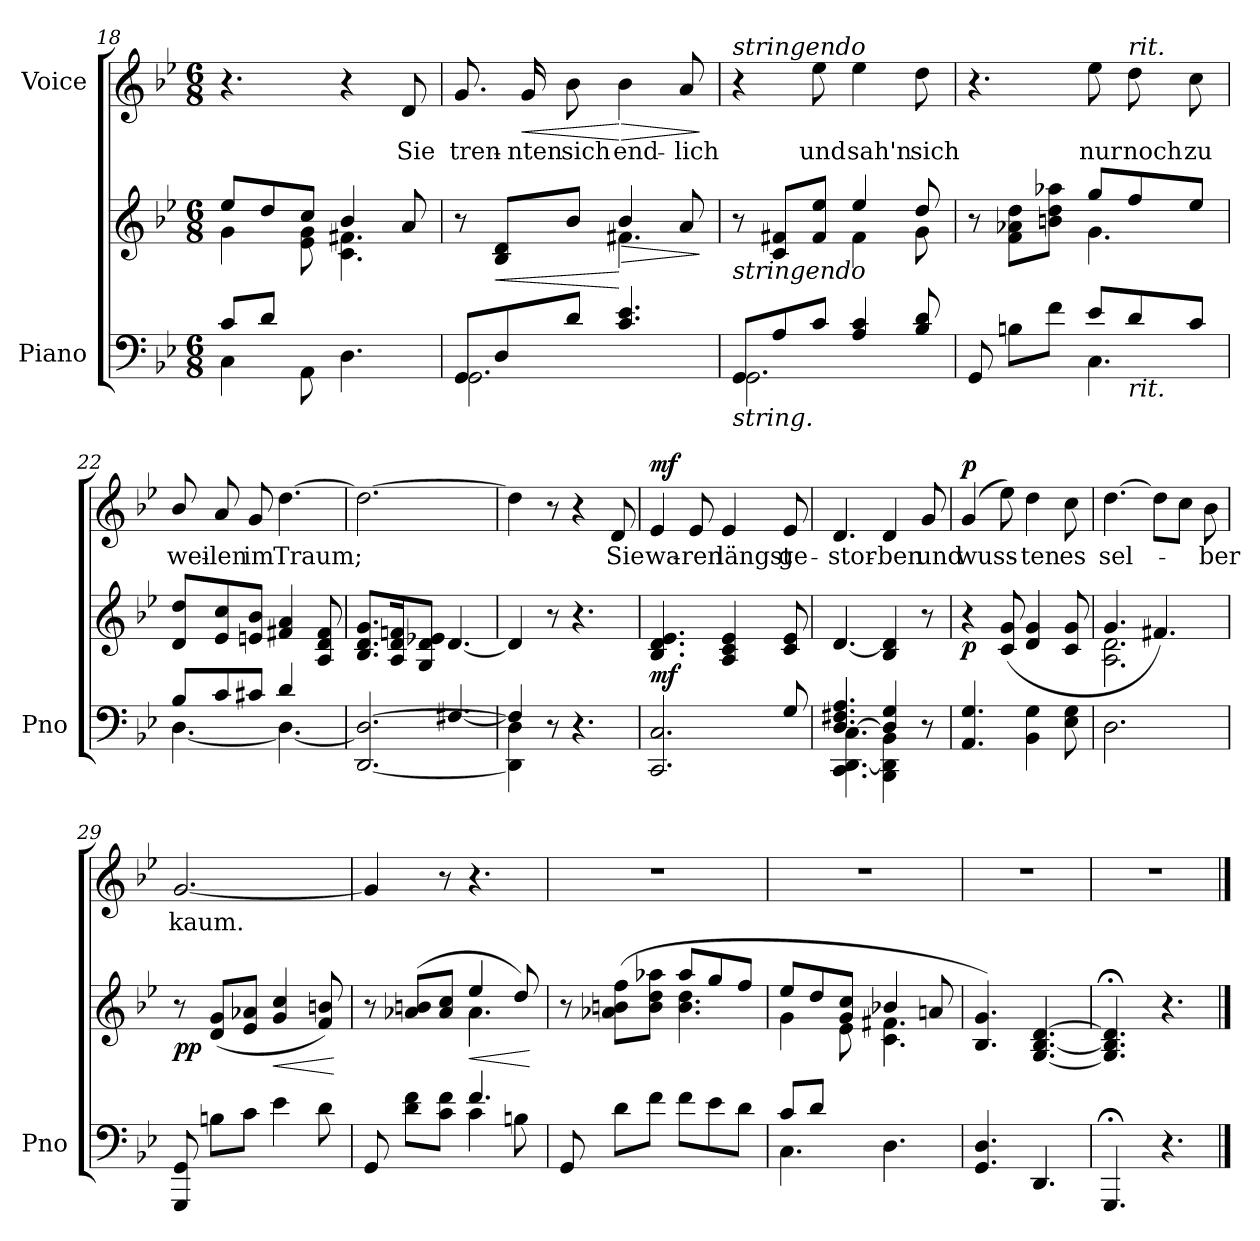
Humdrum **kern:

**kern	**kern	**dynam	**kern	**text	**dynam
*part2	*part2	*part2	*part1	*part1	*part1
*staff3	*staff2	*staff2/3	*staff1	*staff1	*staff1
*I"Piano	*	*	*I"Voice	*	*
*I'Pno	*	*	*	*	*
*clefF4	*clefG2	*	*clefG2	*	*
*k[b-e-]	*k[b-e-]	*	*k[b-e-]	*	*
*g:	*g:	*	*g:	*	*
*M6/8	*M6/8	*	*M6/8	*	*
=18	=18	=18	=18	=18	=18
*^	*^	*	*	*	*
4C\	8c/L	8ee-/L	4g\	.	4.r	.	.
.	8d/J	8dd/	.	.	.	.	.
8AA\	2ryy	8cc/J	8e-\ 8g\	.	.	.	.
4.D\	.	4b-/	4.c\ 4.f#X\	.	4r	.	.
!	!	!	!	!	!	!LO:LY:b	!
.	.	8a/	.	.	8d/	Sie	.
=19	=19	=19	=19	=19	=19	=19	=19
!	!	!	!	!	!	!LO:LY:b	!
8GG/L	2.GG\	8r	4.ryy	.	8.g/	tren-	.
!	!	!	!	!LO:HP:b	!	!	!
8D/	.	8B-/ 8d/L	.	<	.	.	.
!	!	!	!	!	!	!LO:LY:b	!LO:HP:b
.	.	.	.	.	16g/	-nten	<
!	!	!	!	!	!	!LO:LY:b	!
8d/J	.	8b-/J	.	.	8b-\	sich	.
!	!	!	!	!LO:HP:n=1:b	!	!LO:LY:b	!LO:HP:n=1:b
4.c/ 4.e-/	.	4b-/	4.f#X\	[ >	4b-\	end-	[ >
!	!	!	!	!	!	!LO:LY:b	!
.	.	8a/	.	.	8a/	-lich	.
*v	*v	*	*	*	*	*	*
*	*v	*v	*	*	*	*
.	.	]	.	.	]
=20	=20	=20	=20	=20	=20
*^	*^	*	*	*	*
!	!	!	!	!	!LO:TX:a:i:t=stringendo	!	!
!	!	!LO:TX:b:i:t=stringendo	!	!	!	!	!
!LO:TX:b:i:t=string.	!	!	!	!	!	!	!
8GG/L	2.GG\	8r	4.ryy	.	4r	.	.
8A/	.	8c/ 8f#X/L	.	.	.	.	.
!	!	!	!	!	!	!LO:LY:b	!
8c/J	.	8f#/ 8ee-/J	.	.	8ee-\	und	.
!	!	!	!	!	!	!LO:LY:b	!
4A/ 4c/	.	4ee-/	4f#\	.	4ee-\	sah'n	.
!	!	!	!	!	!	!LO:LY:b	!
8B-/ 8d/	.	8dd/	8g\	.	8dd\	sich	.
!!LO:LB:g=z
=21	=21	=21	=21	=21	=21	=21	=21
8GG/	4ryy	8r	4.ryy	.	4.r	.	.
8Bn\L	.	8f\ 8a-X\ 8dd\L	.	.	.	.	.
8f\J	8ryy	8bn\ 8dd\ 8aa-X\J	.	.	.	.	.
!	!	!	!	!	!	!LO:LY:b	!
8e-/L	4.C\	8gg/L	4.g\	.	8ee-\	nur	.
!	!	!	!	!	!LO:TX:a:i:t=rit.	!	!
!LO:TX:b:i:t=rit.	!	!	!	!	!	!	!
!	!	!	!	!	!	!LO:LY:b	!
8d/	.	8ff/	.	.	8dd\	noch	.
!	!	!	!	!	!	!LO:LY:b	!
8c/J	.	8ee-/J	.	.	8cc\	zu	.
*	*	*v	*v	*	*	*	*
!!LO:LB:g=z
=22	=22	=22	=22	=22	=22	=22
!	!	!	!	!	!LO:LY:b	!
8B-/L	[4.D\	8d/ 8dd/L	.	8b-/	wei-	.
!	!	!	!	!	!LO:LY:b	!
8c/	.	8e-/ 8cc/	.	8a/	-len	.
!	!	!	!	!	!LO:LY:b	!
8c#X/J	.	8en/ 8b-/J	.	8g/	im	.
!	!	!	!	!	!LO:LY:b	!
4d/	4.D\_	4f#X/ 4a/	.	[4.dd\	Traum;	.
8ryy	.	8A/ 8d/ 8f#/	.	.	.	.
=23	=23	=23	=23	=23	=23	=23
[2.DD/ 2.D/_	4.ryy	8.B-/ 8.d/ 8.g/L	.	2.dd\_	.	.
.	.	16A/ 16d/ 16fn/K	.	.	.	.
.	.	8G/ 8d/ 8e-X/J	.	.	.	.
.	[4.F#X/	[4.d/	.	.	.	.
=24	=24	=24	=24	=24	=24	=24
4DD\] 4D\]	4F#/]	4d/]	.	4dd\]	.	.
8r	8ryy	8r	.	8r	.	.
4.r	4.ryy	4.r	.	4r	.	.
!	!	!	!	!	!LO:LY:b	!
.	.	.	.	8d/	Sie	.
=25	=25	=25	=25	=25	=25	=25
!	!	!	!LO:DY:b	!	!LO:LY:b	!LO:DY:b
2.CC/ 2.C/	4.ryy	4.B-/ 4.d/ 4.e-/	mf	4e-/	wa-	mf
!	!	!	!	!	!LO:LY:b	!
.	.	.	.	8e-/	-ren	.
!	!	!	!	!	!LO:LY:b	!
.	4ryy	4A/ 4c/ 4e-/	.	4e-/	längst	.
!	!	!	!	!	!LO:LY:b	!
.	8G/	8c/ 8e-/	.	8e-/	ge-	.
=26	=26	=26	=26	=26	=26	=26
!	!	!	!	!	!LO:LY:b	!
[4.D/ 4.F#X/ 4.A/	4.CC\ [4.DD\ 4.C\	(([4.d/	.	4.d/	-stor-	.
!	!	!	!	!	!LO:LY:b	!
4D/] 4G/))	4BBB-\ 4DD\] 4BB-\	4B-/ 4d/]	.	4d/	-ben	.
!	!	!	!	!	!LO:LY:b	!
8r	8ryy	8r	.	8g/	und	.
=27	=27	=27	=27	=27	=27	=27
!	!	!	!LO:DY:b	!	!LO:LY:b	!LO:DY:b
*v	*v	*	*	*	*	*
4.AA/ 4.G/	4r	p	(4g/	wuss-	p
.	(8c/ 8g/	.	8ee-\)	.	.
!	!	!	!	!LO:LY:b	!
4BB-\ 4G\	4d/ 4g/	.	4dd\	-ten	.
!	!	!	!	!LO:LY:b	!
8E-\ 8G\	8c/ 8g/	.	8cc\	es	.
!!LO:PB:g=z
=28	=28	=28	=28	=28	=28
*	*^	*	*	*	*
!	!	!	!	!	!LO:LY:b	!
2.D\	4.g/	2.A\ 2.d\	.	[4.dd\	sel-	.
.	4.f#X/)	.	.	8dd\L]	.	.
.	.	.	.	8cc\J	.	.
!	!	!	!	!	!LO:LY:b	!
.	.	.	.	8b-\	-ber	.
*	*v	*v	*	*	*	*
=29	=29	=29	=29	=29	=29
!	!	!LO:DY:b	!	!LO:LY:b	!
8GGG/ 8GG/	8r	pp	[2.g/	kaum.	.
8Bn\L	(8d/ 8g/L	.	.	.	.
8c\J	8e-/ 8a-X/J	.	.	.	.
!	!	!LO:HP:b	!	!	!
4e-\	4g/ 4cc/	<	.	.	.
8d\	8f/ 8bn/)	.	.	.	.
.	.	[	.	.	.
=30	=30	=30	=30	=30	=30
*^	*^	*	*	*	*
8GG/	4.ryy	8r	4.ryy	.	4g/]	.	.
8d\ 8f\L	.	(8a-X/ 8bn/L	.	.	.	.	.
8c\ 8f\J	.	8a-/ 8cc/J	.	.	8r	.	.
!	!	!	!	!LO:HP:b	!	!	!
4c\	4.f/	4.a-\	4ee-/	<	4.r	.	.
8Bn\	.	.	8dd/)	.	.	.	.
*v	*v	*	*	*	*	*	*
*	*v	*v	*	*	*	*
.	.	[	.	.	.
=31	=31	=31	=31	=31	=31
*	*^	*	*	*	*
8GG/	8r	4.ryy	.	2.r	.	.
8d\L	(8a-X\ 8bn\ 8ff\L	.	.	.	.	.
8f\J	8b\ 8dd\ 8aa-X\J	.	.	.	.	.
8f\L	4.b\ 4.dd\	8aa-/L	.	.	.	.
8e-\	.	8gg/	.	.	.	.
8d\J	.	8ff/J	.	.	.	.
=32	=32	=32	=32	=32	=32	=32
*^	*	*	*	*	*	*
4.C\	8c/L	4g\	8ee-/L	.	2.r	.	.
.	8d/J	.	8dd/	.	.	.	.
.	2ryy	8e-\	8g/ 8cc/J	.	.	.	.
4.D\	.	4.c\ 4.f#X\	4b-X/	.	.	.	.
.	.	.	8an/	.	.	.	.
*v	*v	*	*	*	*	*	*
*	*v	*v	*	*	*	*
=33	=33	=33	=33	=33	=33
4.GG/ 4.D/	4.B-/ 4.g/)	.	2.r	.	.
4.DD/	[4.G/ [4.B-/ [4.d/	.	.	.	.
=34	=34	=34	=34	=34	=34
4.GGG;</	4.G/];< 4.B-/];< 4.d/];<	.	2.r	.	.
4.r	4.r	.	.	.	.
==	==	==	==	==	==
*-	*-	*-	*-	*-	*-
